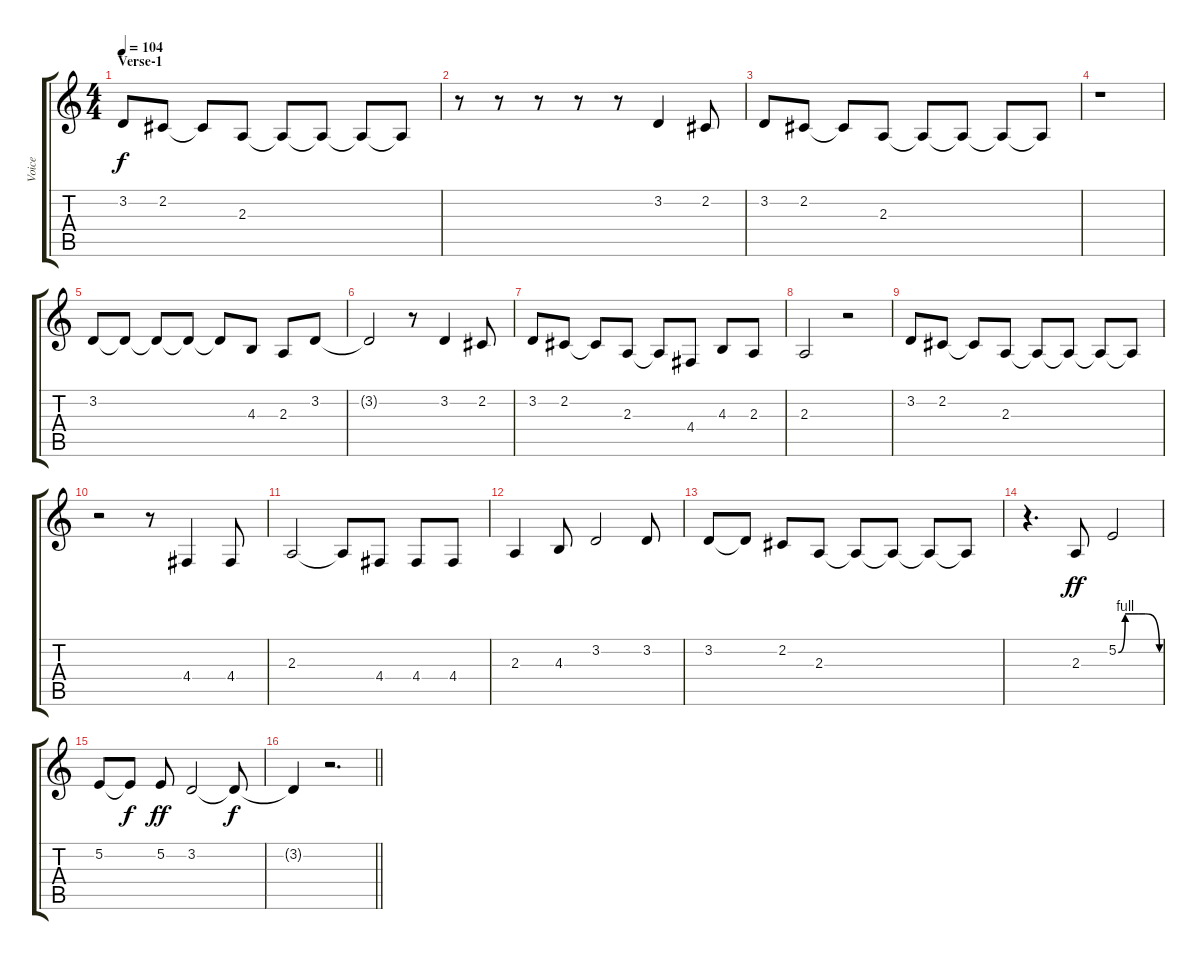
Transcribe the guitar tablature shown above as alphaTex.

\track ("Voice" "Voice") {instrument lead6voice}
\staff {score tabs}
\tuning (E4 B3 G3 D3 A2 E2) {hide}
\ts (4 4)
\section ("" "Verse-1")
\tempo 104
\clef g2
\ks c
3.2.8{dy f} 2.2.8 2.2{t}.8 2.3.8 2.3{t}.8 2.3{t}.8 2.3{t}.8 2.3{t}.8 |
r.8 r.8 r.8 r.8 r.8 3.2.4 2.2.8 |
3.2.8 2.2.8 2.2{t}.8 2.3.8 2.3{t}.8 2.3{t}.8 2.3{t}.8 2.3{t}.8 |
r.1 |
3.2.8 3.2{t}.8 3.2{t}.8 3.2{t}.8 3.2{t}.8 4.3.8 2.3.8 3.2.8 |
3.2{t}.2 r.8 3.2.4 2.2.8 |
3.2.8 2.2.8 2.2{t}.8 2.3.8 2.3{t}.8 4.4.8 4.3.8 2.3.8 |
2.3.2 r.2 |
3.2.8 2.2.8 2.2{t}.8 2.3.8 2.3{t}.8 2.3{t}.8 2.3{t}.8 2.3{t}.8 |
r.2 r.8 4.4.4 4.4.8 |
2.3.2 2.3{t}.8 4.4.8 4.4.8 4.4.8 |
2.3.4 4.3.8 3.2.2 3.2.8 |
3.2.8 3.2{t}.8 2.2.8 2.3.8 2.3{t}.8 2.3{t}.8 2.3{t}.8 2.3{t}.8 |
r.4{d} 2.3.8{dy ff} 5.2{be (custom 0 0 10 4 20 4 30 4 40 4 60 0)}.2 |
5.2.8 5.2{t}.8{dy f} 5.2.8{dy ff} 3.2.2 3.2{t}.8{dy f} |
\barLineRight lightlight
3.2{t}.4 r.2{d}
